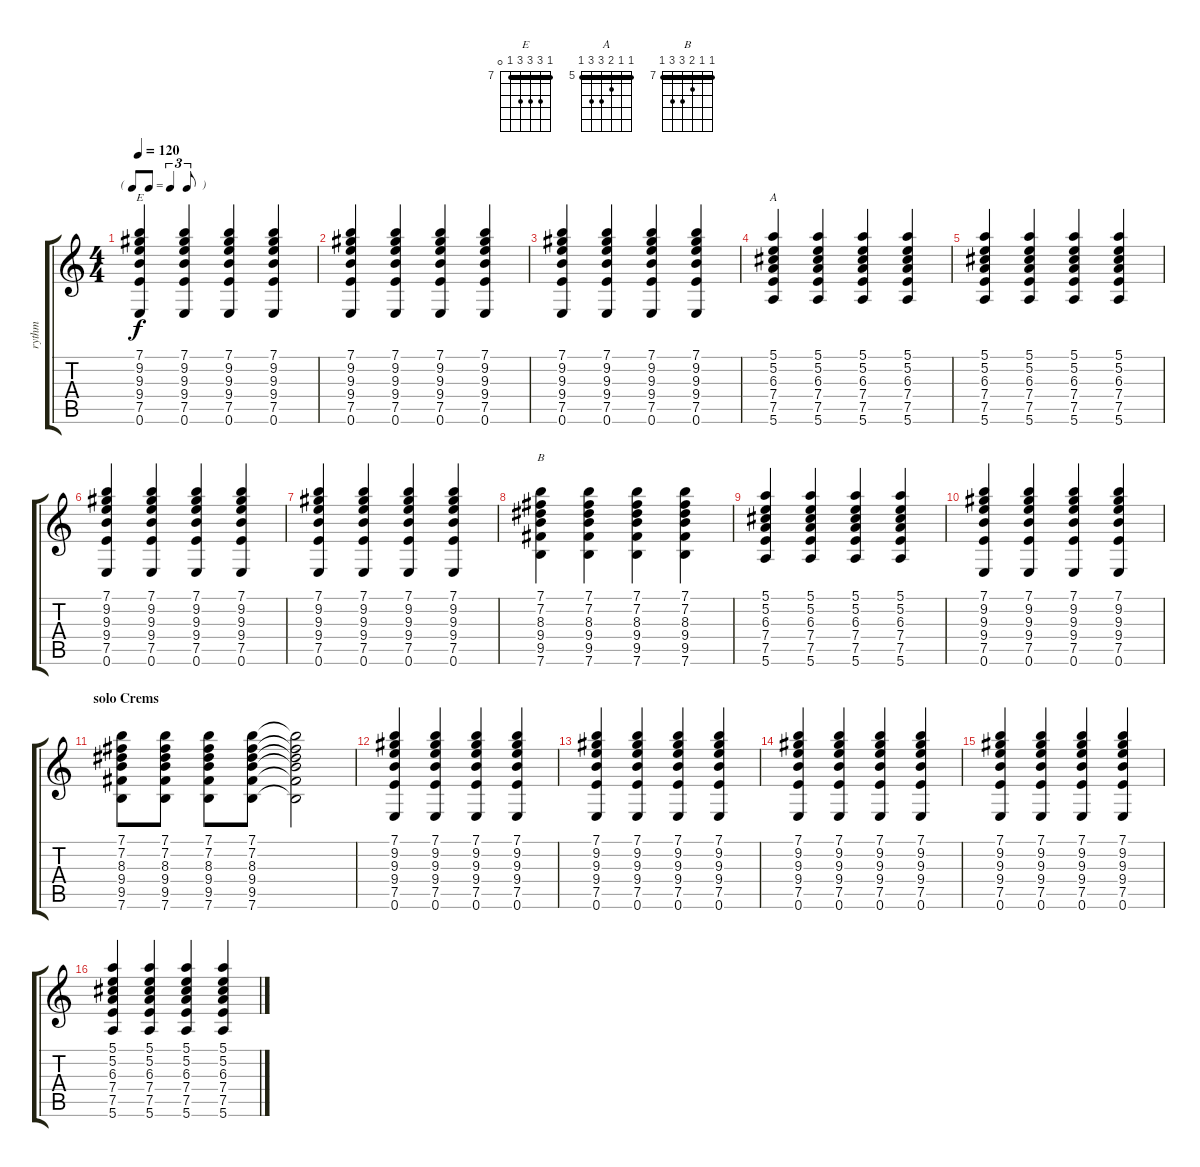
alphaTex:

\track ("rythm" "rythm") {instrument acousticguitarnylon}
\staff {score tabs}
\tuning (E4 B3 G3 D3 A2 E2) {hide}
\chord ("E" 7 9 9 9 7 0) {firstfret 7 barre 7}
\chord ("A" 5 5 6 7 7 5) {firstfret 5 barre 5}
\chord ("B" 7 7 8 9 9 7) {firstfret 7 barre 7}
\ts (4 4)
\tf triplet8th
\tempo 120
\clef g2
\ks c
(7.1 9.2 9.3 9.4 7.5 0.6).4{ch "E" dy f} (7.1 9.2 9.3 9.4 7.5 0.6).4 (7.1 9.2 9.3 9.4 7.5 0.6).4 (7.1 9.2 9.3 9.4 7.5 0.6).4 |
(7.1 9.2 9.3 9.4 7.5 0.6).4 (7.1 9.2 9.3 9.4 7.5 0.6).4 (7.1 9.2 9.3 9.4 7.5 0.6).4 (7.1 9.2 9.3 9.4 7.5 0.6).4 |
(7.1 9.2 9.3 9.4 7.5 0.6).4 (7.1 9.2 9.3 9.4 7.5 0.6).4 (7.1 9.2 9.3 9.4 7.5 0.6).4 (7.1 9.2 9.3 9.4 7.5 0.6).4 |
(5.1 5.2 6.3 7.4 7.5 5.6).4{ch "A"} (5.1 5.2 6.3 7.4 7.5 5.6).4 (5.1 5.2 6.3 7.4 7.5 5.6).4 (5.1 5.2 6.3 7.4 7.5 5.6).4 |
(5.1 5.2 6.3 7.4 7.5 5.6).4 (5.1 5.2 6.3 7.4 7.5 5.6).4 (5.1 5.2 6.3 7.4 7.5 5.6).4 (5.1 5.2 6.3 7.4 7.5 5.6).4 |
(7.1 9.2 9.3 9.4 7.5 0.6).4 (7.1 9.2 9.3 9.4 7.5 0.6).4 (7.1 9.2 9.3 9.4 7.5 0.6).4 (7.1 9.2 9.3 9.4 7.5 0.6).4 |
(7.1 9.2 9.3 9.4 7.5 0.6).4 (7.1 9.2 9.3 9.4 7.5 0.6).4 (7.1 9.2 9.3 9.4 7.5 0.6).4 (7.1 9.2 9.3 9.4 7.5 0.6).4 |
(7.1 7.2 8.3 9.4 9.5 7.6).4{ch "B"} (7.1 7.2 8.3 9.4 9.5 7.6).4 (7.1 7.2 8.3 9.4 9.5 7.6).4 (7.1 7.2 8.3 9.4 9.5 7.6).4 |
(5.1 5.2 6.3 7.4 7.5 5.6).4 (5.1 5.2 6.3 7.4 7.5 5.6).4 (5.1 5.2 6.3 7.4 7.5 5.6).4 (5.1 5.2 6.3 7.4 7.5 5.6).4 |
(7.1 9.2 9.3 9.4 7.5 0.6).4 (7.1 9.2 9.3 9.4 7.5 0.6).4 (7.1 9.2 9.3 9.4 7.5 0.6).4 (7.1 9.2 9.3 9.4 7.5 0.6).4 |
\section ("" "solo Crems")
(7.1 7.2 8.3 9.4 9.5 7.6).8 (7.1 7.2 8.3 9.4 9.5 7.6).8 (7.1 7.2 8.3 9.4 9.5 7.6).8 (7.1 7.2 8.3 9.4 9.5 7.6).8 (7.1{t} 7.2{t} 8.3{t} 9.4{t} 9.5{t} 7.6{t}).2 |
(7.1 9.2 9.3 9.4 7.5 0.6).4 (7.1 9.2 9.3 9.4 7.5 0.6).4 (7.1 9.2 9.3 9.4 7.5 0.6).4 (7.1 9.2 9.3 9.4 7.5 0.6).4 |
(7.1 9.2 9.3 9.4 7.5 0.6).4 (7.1 9.2 9.3 9.4 7.5 0.6).4 (7.1 9.2 9.3 9.4 7.5 0.6).4 (7.1 9.2 9.3 9.4 7.5 0.6).4 |
(7.1 9.2 9.3 9.4 7.5 0.6).4 (7.1 9.2 9.3 9.4 7.5 0.6).4 (7.1 9.2 9.3 9.4 7.5 0.6).4 (7.1 9.2 9.3 9.4 7.5 0.6).4 |
(7.1 9.2 9.3 9.4 7.5 0.6).4 (7.1 9.2 9.3 9.4 7.5 0.6).4 (7.1 9.2 9.3 9.4 7.5 0.6).4 (7.1 9.2 9.3 9.4 7.5 0.6).4 |
(5.1 5.2 6.3 7.4 7.5 5.6).4 (5.1 5.2 6.3 7.4 7.5 5.6).4 (5.1 5.2 6.3 7.4 7.5 5.6).4 (5.1 5.2 6.3 7.4 7.5 5.6).4
